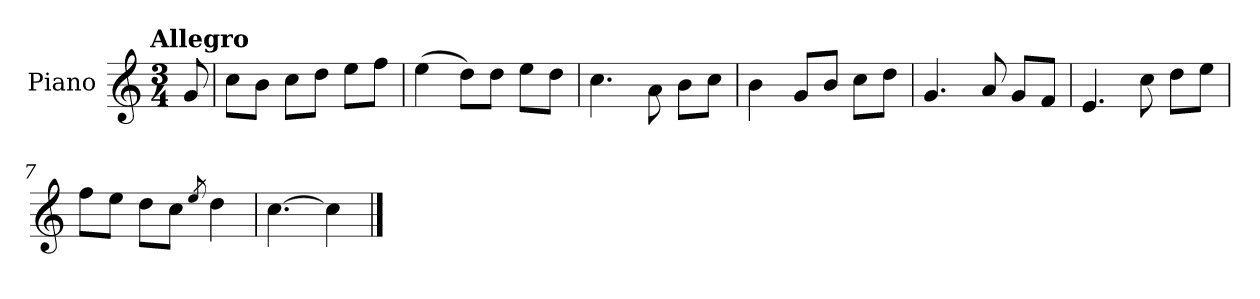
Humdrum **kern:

**kern
*part1
*staff1
*I"Piano
*I'Pno.
*clefG2
*k[]
!!LO:TX:omd:t=Allegro
*M3/4
*MM144
=
8g/
=1
8cc\L
8b\J
8cc\L
8dd\J
8ee\L
8ff\J
=2
(>4ee\
8dd\L)
8dd\J
8ee\L
8dd\J
=3
4.cc\
8a\
8b\L
8cc\J
=4
4b\
8g/L
8b/J
8cc\L
8dd\J
!!LO:LB:g=z
=5
4.g/
8a/
8g/L
8f/J
=6
4.e/
8cc\
8dd\L
8ee\J
=7
8ff\L
8ee\J
8dd\L
8cc\J
8qee/
4dd\
=8
[4.cc\
4cc\]
==
*-
